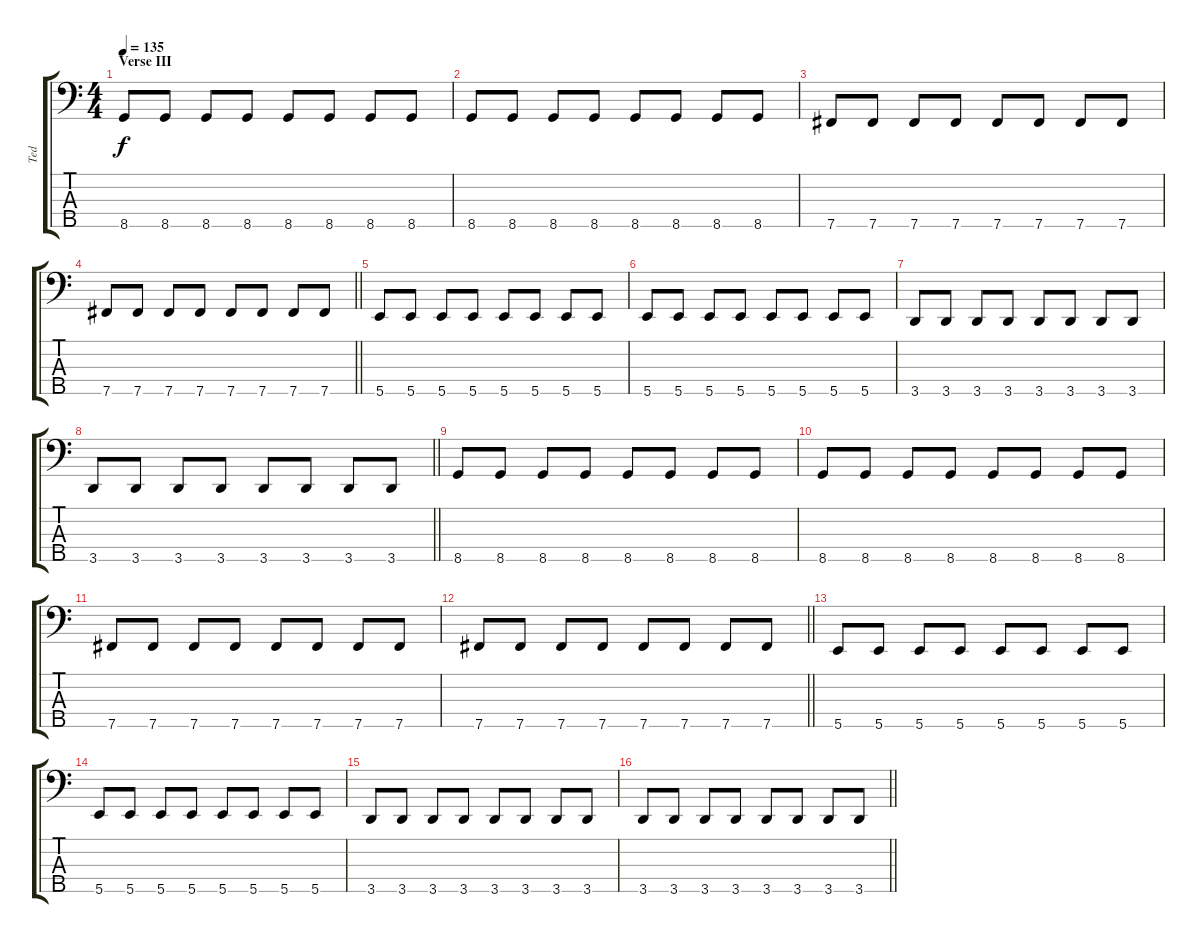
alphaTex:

\track ("Ted" "Ted") {instrument electricbassfinger}
\staff {score tabs}
\tuning (G2 D2 A1 E1 B0) {hide}
\ts (4 4)
\section ("" "Verse III")
\tempo 135
\clef f4
\ks c
8.5.8{dy f} 8.5.8 8.5.8 8.5.8 8.5.8 8.5.8 8.5.8 8.5.8 |
8.5.8 8.5.8 8.5.8 8.5.8 8.5.8 8.5.8 8.5.8 8.5.8 |
7.5.8 7.5.8 7.5.8 7.5.8 7.5.8 7.5.8 7.5.8 7.5.8 |
\barLineRight lightlight
7.5.8 7.5.8 7.5.8 7.5.8 7.5.8 7.5.8 7.5.8 7.5.8 |
\section ("" "")
5.5.8 5.5.8 5.5.8 5.5.8 5.5.8 5.5.8 5.5.8 5.5.8 |
5.5.8 5.5.8 5.5.8 5.5.8 5.5.8 5.5.8 5.5.8 5.5.8 |
3.5.8 3.5.8 3.5.8 3.5.8 3.5.8 3.5.8 3.5.8 3.5.8 |
\barLineRight lightlight
3.5.8 3.5.8 3.5.8 3.5.8 3.5.8 3.5.8 3.5.8 3.5.8 |
\section ("" "")
8.5.8 8.5.8 8.5.8 8.5.8 8.5.8 8.5.8 8.5.8 8.5.8 |
8.5.8 8.5.8 8.5.8 8.5.8 8.5.8 8.5.8 8.5.8 8.5.8 |
7.5.8 7.5.8 7.5.8 7.5.8 7.5.8 7.5.8 7.5.8 7.5.8 |
\barLineRight lightlight
7.5.8 7.5.8 7.5.8 7.5.8 7.5.8 7.5.8 7.5.8 7.5.8 |
\section ("" "")
5.5.8 5.5.8 5.5.8 5.5.8 5.5.8 5.5.8 5.5.8 5.5.8 |
5.5.8 5.5.8 5.5.8 5.5.8 5.5.8 5.5.8 5.5.8 5.5.8 |
3.5.8 3.5.8 3.5.8 3.5.8 3.5.8 3.5.8 3.5.8 3.5.8 |
\barLineRight lightlight
3.5.8 3.5.8 3.5.8 3.5.8 3.5.8 3.5.8 3.5.8 3.5.8
